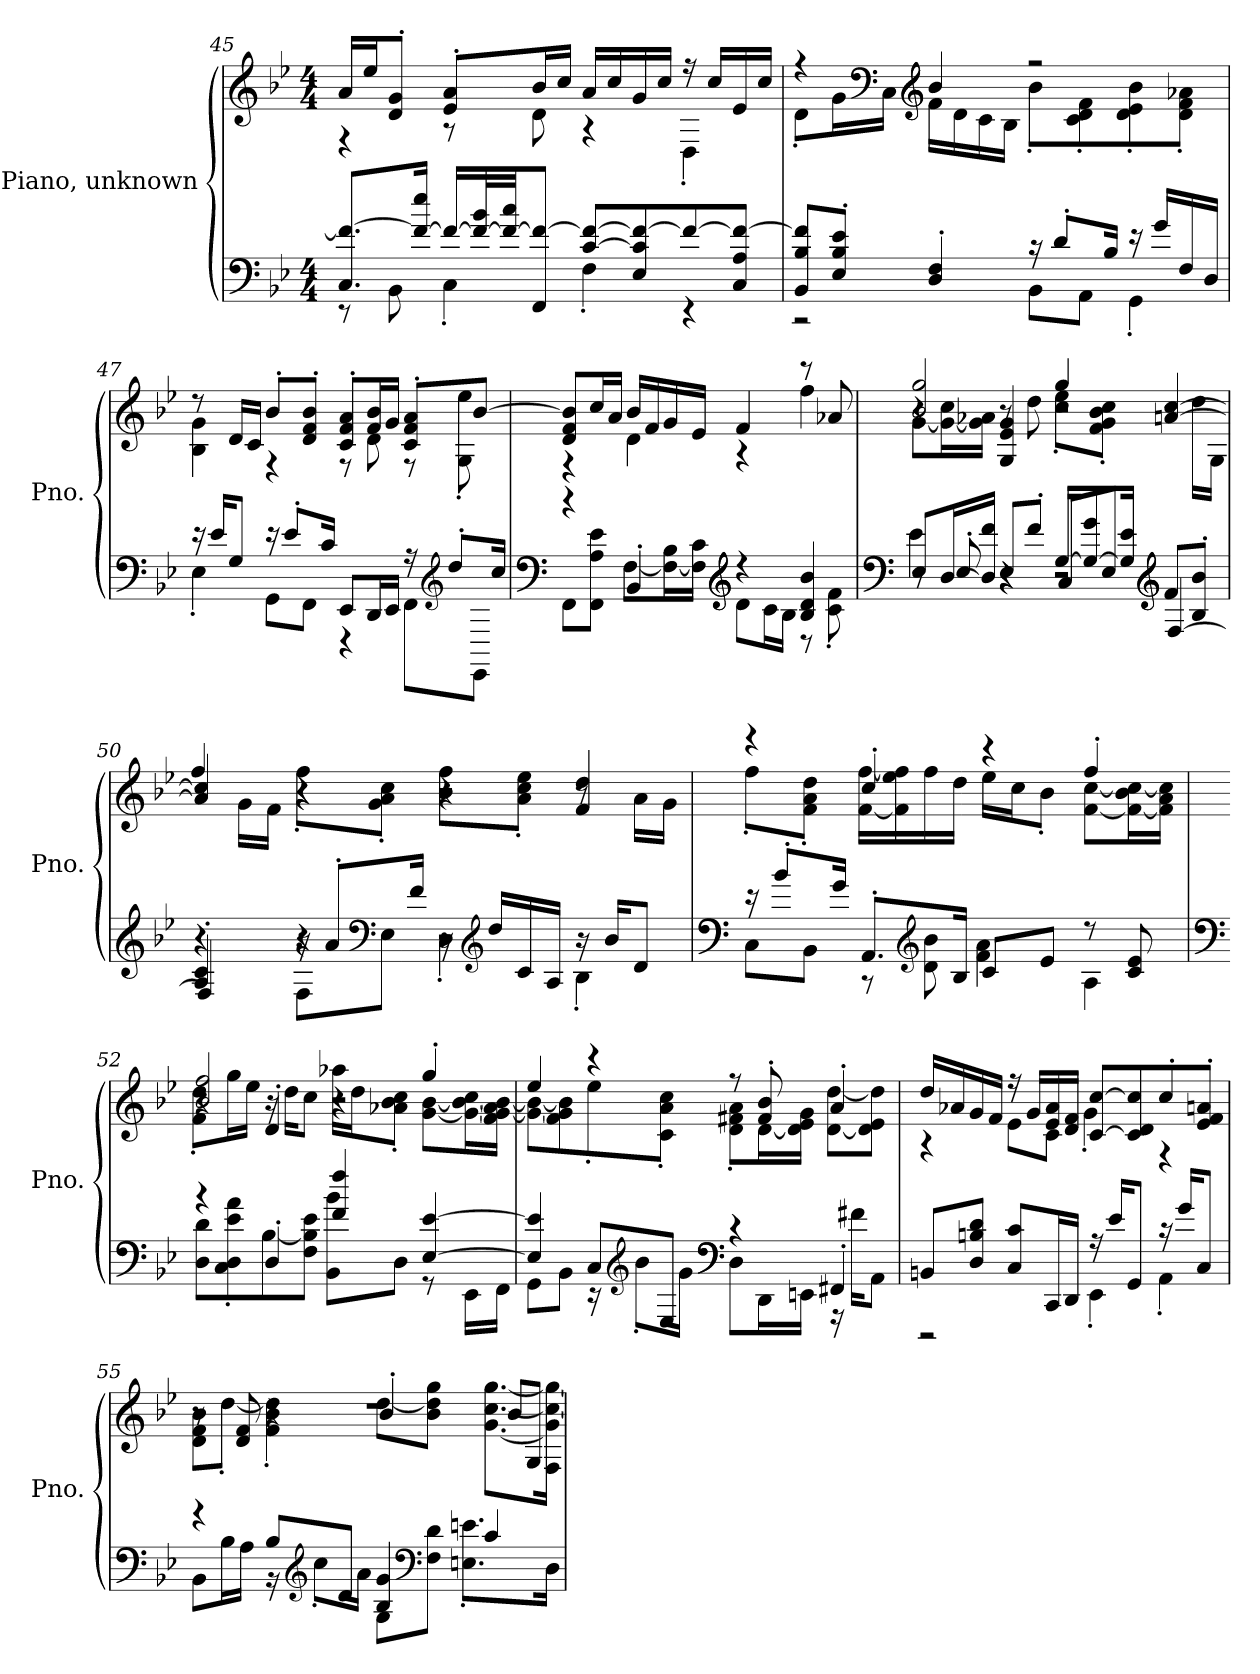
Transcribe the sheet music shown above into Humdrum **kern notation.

**kern	**kern
*part1	*part1
*staff2	*staff1
*I"Piano, unknown	*
*I'Pno.	*
!!LO:LB:g=z
*clefF4	*clefG2
*k[b-e-]	*k[b-e-]
*M4/4	*M4/4
=45	=45
*^	*^
8.C/ 8.f/_L	8r	16a/LL	4r
.	.	16ee-/J	.
.	8BB-\	8d/' 8g/'J	.
16f/_ 16ee-/Jk	.	.	.
16f/LL_	4C'\	8e-/' 8a/'L	8r
32f/_ 32b-/L	.	.	.
32f/_ 32cc/JJ	.	.	.
8FF/ 8f/_J	.	16b-/L	8d\
.	.	16cc/JJ	.
[8c/ 8f/_L	4F'\	16a/LL	4r
.	.	16cc/	.
8E-/ 8c/] 8f/_	.	16g/	.
.	.	16cc/JJ	.
8f/_	4r	16r	4D'\
.	.	16cc/LL	.
8C/ 8A/ 8f/_J	.	16e-/	.
.	.	16cc/JJ	.
=46	=46	=46	=46
8BB-/ 8B-/ 8f/]L	2r	4r	8d'\L
8E-/' 8B-/' 8e-/'J	.	.	16g\L
*	*	*clefF4	*
.	.	.	16C\JJ
*	*	*clefG2	*
4D/' 4F/'	.	4b-/	16f\LL
.	.	.	16d\
.	.	.	16c\
.	.	.	16B-\JJ
16r	8BB-\L	2r	8b-'\L
8d'/L	.	.	.
.	8AA\J	.	8c\' 8d\' 8f\'
16B-/Jk	.	.	.
16r	4GG'\	.	8d\' 8e-\' 8b-\'
16g/LL	.	.	.
16F/	.	.	8d\' 8f\' 8a-X\'J
16D/JJ	.	.	.
!!LO:LB:g=z	!!
=47	=47	=47	=47
16r	4E-'\	8r	4B-\ 4g\
16e-/KL	.	.	.
8G/J	.	16d/LL	.
.	.	16c/JJ	.
16r	8GG\L	8b-'/L	4r
8e-'/L	.	.	.
.	8FF\J	8d/' 8f/' 8b-/'J	.
16c/Jk	.	.	.
8EE-/L	4r	8c/' 8f/' 8a/'L	8r
16DD/L	.	16f/ 16b-/L	8d\
16EE-/JJ	.	16g/JJ	.
16r	8FF\L	8c/' 8f/' 8a/'L	8r
*clefG2	*	*	*
8dd'/L	.	.	.
.	8EE-\J	[8b-/J	8G\' 8ee-\'
16cc/Jk	.	.	.
=48	=48	=48	=48
*clefF4	*	*	*
4r	8FF\L	8d/ 8f/ 8b-/]L	4r
.	8FF\ 8A\ 8e-\J	16cc/L	.
.	.	16a/JJ	.
4BB-'/	[8F\L	16b-/LL	4d\
.	.	16f/	.
.	16F\_ 16B-\L	16g/	.
.	16F\] 16c\JJ	16e-/JJ	.
*clefG2	*	*	*
4r	8d\L	4f/	4r
.	16c\L	.	.
.	16B-\JJ	.	.
4B-/ 4d/ 4b-/	8r	8r	4ff\
.	8c\' 8f\'	8a-X/	.
*v	*v	*	*
*	*v	*v
!!LO:LB:g=z
=49	=49
*clefF4	*
*^	*^
*	*^	*	*^
8E-/L	4e-\	8r	2b-/ 2gg/	[8g\L	4r
[16D/L	.	8E-'/	.	16g\_ 16cc\L	.
16D/] 16f/JJ	.	.	.	16g\] 16a-X\JJ	.
8E-/L	4r	4r	.	8r	4G/ 4e-/ 4g/
8f'/J	.	.	.	8dd\	.
[16G/KL	2r	8C/L	4gg/	8cc\' 8ee-\'L	2r
8G/_ 8g/	.	.	.	.	.
.	.	8E-/J	.	8f\' 8g\' 8b-\' 8cc\'J	.
16G/] 16e-/Jk	.	.	.	.	.
*clefG2	*	*	*	*	*
8f/L	.	[4F/	[4an/ [4cc/	8r	.
8B-/' 8b-/'J	.	.	.	16dd\LL	.
.	.	.	.	16G\JJ	.
=50	=50	=50	=50	=50	=50
4A/' 4c/'	4r	4F/]	4a/] 4cc/]	8r	4ff/
.	.	.	.	16g\LL	.
.	.	.	.	16f\JJ	.
16r	8F\L	4r	4r	8ff'\L	4r
8a'/L	.	.	.	.	.
*clefF4	*	*	*	*	*
.	8E-\J	.	.	8g\' 8a\' 8cc\'J	.
16f/Jk	.	.	.	.	.
16r	4D'\	2r	4r	8b-\ 8ff\L	2r
*clefG2	*	*	*	*	*
16dd/LL	.	.	.	.	.
16c/	.	.	.	8a\' 8cc\' 8ee-\'J	.
16A/JJ	.	.	.	.	.
16r	4B-'\	.	4f/ 4dd/	8r	.
16b-/KL	.	.	.	.	.
8d/J	.	.	.	16a\LL	.
.	.	.	.	16g\JJ	.
*v	*v	*v	*	*	*
*	*v	*v	*v
!!LO:PB:g=z
=51	=51
*clefF4	*
*^	*^
16r	8C\L	4r	8ff'\L
8b-'/L	.	.	.
.	8BB-\J	.	8f\' 8a\' 8dd\'J
16g/Jk	.	.	.
8.AA'/L	8r	4cc'/	[16f\ [16ff\LL
.	.	.	16f\] 16ee-\ 16ff\]
*clefG2	*	*	*
.	8d\ 8b-\	.	16ff\
16B-/Jk	.	.	16dd\JJ
8c/L	4f\ 4a\	4r	16ee-\LL
.	.	.	16cc\J
8e-/J	.	.	8b-'\J
8r	4A\	4ff'/	[8f\ [8cc\L
8c/ 8e-/	.	.	16f\_ 16b-\ 16cc\_L
.	.	.	16f\] 16a\ 16cc\]JJ
*	*	*v	*v
=52	=52	=52
*clefF4	*	*
*	*	*^
*	*	*	*^
4r	8D\ 8d\L	2b-/ 2ff/	8f\' 8dd\'L	4r
.	8C\' 8D\' 8e-\' 8a\'	.	16gg\L	.
.	.	.	16ee-\JJ	.
4D'/	[8B-\	.	16r	4d'/
.	.	.	16dd\KL	.
.	8F\ 8B-\] 8e-\J	.	8cc\J	.
4f/ 4ff/	8BB-\ 8b-\L	4r	16aa-X\LL	2r
.	.	.	16dd\J	.
.	8D\J	.	8a-X\' 8b-\' 8cc\'J	.
[4E-/ [4e-/	8r	4gg'/	[8g\ [8b-\L	.
.	16EE-\LL	.	16g\_ 16b-\_ 16cc\L	.
.	16FF\JJ	.	16f\ 16g\_ 16a-\ 16b-\_JJ	.
*	*	*	*v	*v
!!LO:LB:g=z
=53	=53	=53	=53
4E-/] 4e-/]	8GG\L	4ee-/	8g\_ 8b-\_L
.	8BB-\J	.	8f\ 8g\] 8b-\]
8C/L	16r	4r	8ee-'\
*clefG2	*	*	*
.	8b-'\L	.	.
8E-/J	.	.	8c\' 8a\' 8cc\'J
.	16g\Jk	.	.
*clefF4	*	*	*
4r	8D\L	8r	8d\' 8f#X\' 8a\'L
.	16DD\L	8f#/' 8b-/'	[16d\L
.	16EEn\JJ	.	16d\] 16e-\ 16g\JJ
4FF#X'/	16r	4a'/	[8d\ [8dd\L
.	16f#X\KL	.	.
.	8AA\J	.	8d\] 8e-\ 8dd\]J
=54	=54	=54	=54
8BBn/L	2r	16dd/LL	4r
.	.	16a-X/	.
8D/ 8Bn/ 8d/J	.	16g/	.
.	.	16f/JJ	.
8C/ 8c/L	.	16r	8e-\L
.	.	16g/LL	.
16CC/L	.	16e-/ 16a-/	8c\J
16DD/JJ	.	16d/ 16f/JJ	.
16r	4EE-'\	[8c/ [8cc/L	4g'\
16e-/KL	.	.	.
8GG/J	.	8c/] 8d/ 8cc/]	.
16r	4AA'\	8cc'/	4r
16g/KL	.	.	.
8C/J	.	8e-/' 8f/' 8an/'J	.
!!LO:LB:g=z
=55	=55	=55	=55
*	*	*	*^
4r	8BB-\L	1r	8d\ 8f\ 8b-\L	8r
.	16B-\L	.	[8dd'\J	8d/ 8f/
.	16A\JJ	.	.	.
8B-/L	16r	.	4f\' 4b-\' 4dd\]'	4r
*clefG2	*	*	*	*
.	8cc'\L	.	.	.
8d/J	.	.	.	.
.	16a\Jk	.	.	.
4B-/ 4g/	8G\L	.	[8dd\L	4b-'/
*clefF4	*	*	*	*
.	8F\ 8d\J	.	8b-\ 8dd\] 8gg\J	.
4c/	8.En\' 8.en\'L	.	[8.g\ [8.cc\ [8.gg\L	8b-/L
.	.	.	.	8G/J
.	16D\Jk	.	16F\ 16g\] 16cc\_ 16gg\_Jk	.
*v	*v	*	*	*
*	*v	*v	*v
=	=
*-	*-
